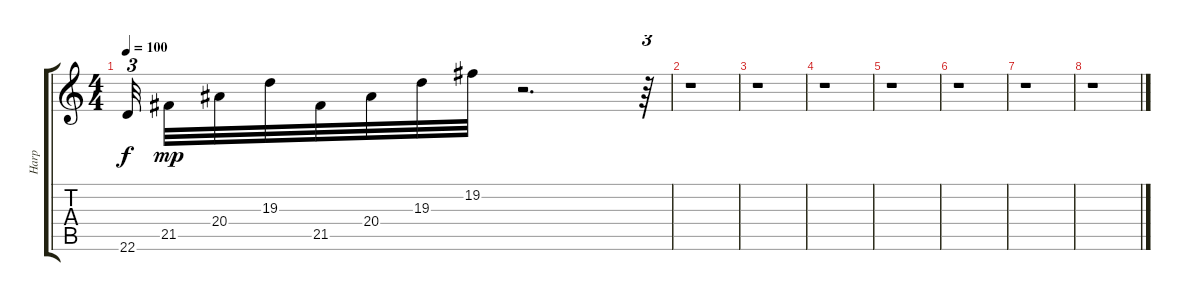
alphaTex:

\track ("Harp" "Harp") {instrument orchestralharp}
\staff {score tabs}
\tuning (E4 B3 G3 D3 A2 E2) {hide}
\ts (4 4)
\tempo 100
\clef g2
\ks c
22.6{t}.32{tu (3 2) dy f} 21.5.32{dy mp} 20.4.32 19.3.32 21.5.32 20.4.32 19.3.32 19.2.32 r.2{d} r.64{tu (3 2)} |
r.1 |
r.1 |
r.1 |
r.1 |
r.1 |
r.1 |
r.1
